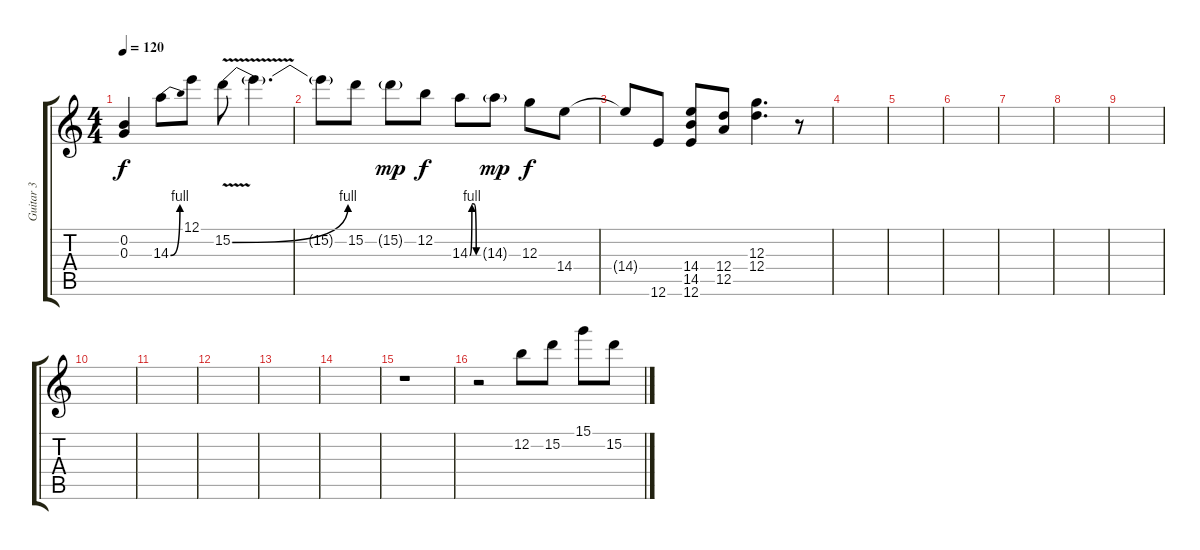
\track ("Guitar 3" "Guitar 3") {instrument distortionguitar}
\staff {score tabs}
\tuning (E4 B3 G3 D3 A2 E2) {hide}
\ts (4 4)
\tempo 120
\clef g2
\ks c
(0.2 0.3).4{dy f} 14.3{be (bend 0 0 60 4)}.8 12.1.8 15.2{be (bend 0 0 60 4) v}.8 15.2{t}.4{d} |
15.2{t}.8 15.2.8 15.2{g}.8{dy mp} 12.2.8{dy f} 14.3{be (custom 0 0 15 4 30 4 45 0 60 0)}.8 14.3{g}.8{dy mp} 12.3.8{dy f} 14.4.8 |
14.4{t}.8 12.6.8 (14.4 14.5 12.6).8 (12.4 12.5).8 (12.3 12.4).4{d} r.8 |
|
|
|
|
|
|
|
|
|
|
|
r.1 |
r.2 12.2.8 15.2.8 15.1.8 15.2.8
